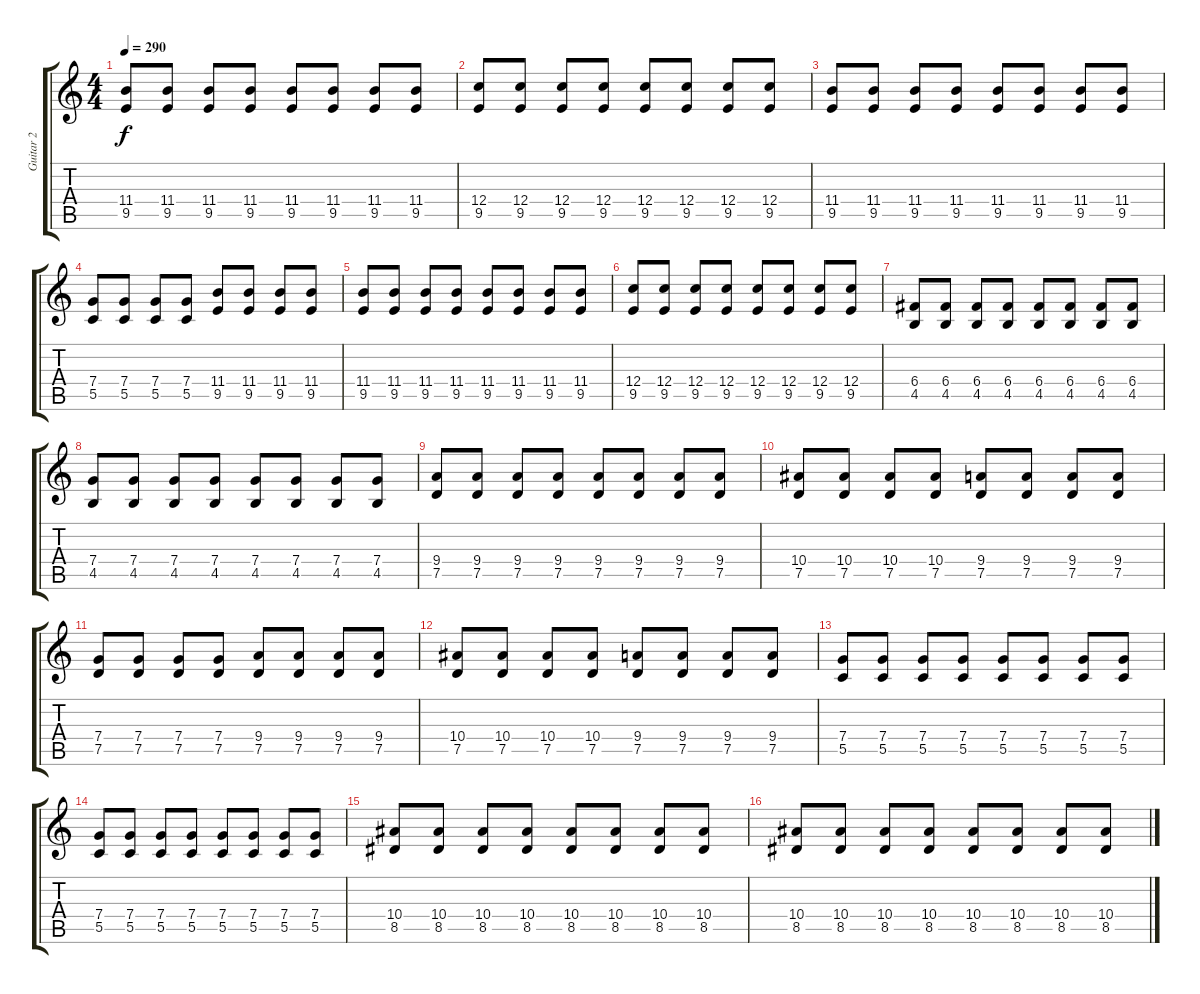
\track ("Guitar 2" "Guitar 2") {instrument distortionguitar}
\staff {score tabs}
\tuning (D4 A3 F3 C3 G2 D2) {hide}
\ts (4 4)
\tempo 290
\clef g2
\ks c
(11.4 9.5).8{dy f} (11.4 9.5).8 (11.4 9.5).8 (11.4 9.5).8 (11.4 9.5).8 (11.4 9.5).8 (11.4 9.5).8 (11.4 9.5).8 |
(12.4 9.5).8 (12.4 9.5).8 (12.4 9.5).8 (12.4 9.5).8 (12.4 9.5).8 (12.4 9.5).8 (12.4 9.5).8 (12.4 9.5).8 |
(11.4 9.5).8 (11.4 9.5).8 (11.4 9.5).8 (11.4 9.5).8 (11.4 9.5).8 (11.4 9.5).8 (11.4 9.5).8 (11.4 9.5).8 |
(7.4 5.5).8 (7.4 5.5).8 (7.4 5.5).8 (7.4 5.5).8 (11.4 9.5).8 (11.4 9.5).8 (11.4 9.5).8 (11.4 9.5).8 |
(11.4 9.5).8 (11.4 9.5).8 (11.4 9.5).8 (11.4 9.5).8 (11.4 9.5).8 (11.4 9.5).8 (11.4 9.5).8 (11.4 9.5).8 |
(12.4 9.5).8 (12.4 9.5).8 (12.4 9.5).8 (12.4 9.5).8 (12.4 9.5).8 (12.4 9.5).8 (12.4 9.5).8 (12.4 9.5).8 |
(6.4 4.5).8 (6.4 4.5).8 (6.4 4.5).8 (6.4 4.5).8 (6.4 4.5).8 (6.4 4.5).8 (6.4 4.5).8 (6.4 4.5).8 |
(7.4 4.5).8 (7.4 4.5).8 (7.4 4.5).8 (7.4 4.5).8 (7.4 4.5).8 (7.4 4.5).8 (7.4 4.5).8 (7.4 4.5).8 |
(9.4 7.5).8 (9.4 7.5).8 (9.4 7.5).8 (9.4 7.5).8 (9.4 7.5).8 (9.4 7.5).8 (9.4 7.5).8 (9.4 7.5).8 |
(10.4 7.5).8 (10.4 7.5).8 (10.4 7.5).8 (10.4 7.5).8 (9.4 7.5).8 (9.4 7.5).8 (9.4 7.5).8 (9.4 7.5).8 |
(7.4 7.5).8 (7.4 7.5).8 (7.4 7.5).8 (7.4 7.5).8 (9.4 7.5).8 (9.4 7.5).8 (9.4 7.5).8 (9.4 7.5).8 |
(10.4 7.5).8 (10.4 7.5).8 (10.4 7.5).8 (10.4 7.5).8 (9.4 7.5).8 (9.4 7.5).8 (9.4 7.5).8 (9.4 7.5).8 |
(7.4 5.5).8 (7.4 5.5).8 (7.4 5.5).8 (7.4 5.5).8 (7.4 5.5).8 (7.4 5.5).8 (7.4 5.5).8 (7.4 5.5).8 |
(7.4 5.5).8 (7.4 5.5).8 (7.4 5.5).8 (7.4 5.5).8 (7.4 5.5).8 (7.4 5.5).8 (7.4 5.5).8 (7.4 5.5).8 |
(10.4 8.5).8 (10.4 8.5).8 (10.4 8.5).8 (10.4 8.5).8 (10.4 8.5).8 (10.4 8.5).8 (10.4 8.5).8 (10.4 8.5).8 |
(10.4 8.5).8 (10.4 8.5).8 (10.4 8.5).8 (10.4 8.5).8 (10.4 8.5).8 (10.4 8.5).8 (10.4 8.5).8 (10.4 8.5).8
